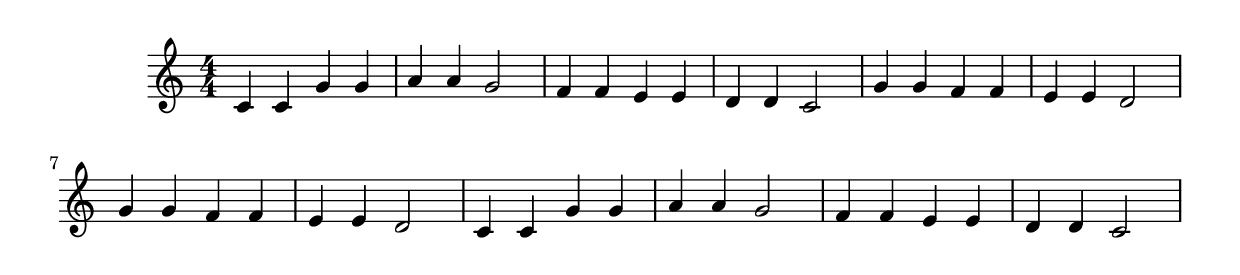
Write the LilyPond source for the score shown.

\include "event-listener.ly"
\score {
  {
    \clef treble
    \numericTimeSignature
    \time 4/4
    c'4 c' g' g' a' a' g'2
    f'4 f' e' e' d' d' c'2
    g'4 g' f' f' e' e' d'2
    g'4 g' f' f' e' e' d'2
    c'4 c' g' g' a' a' g'2
    f'4 f' e' e' d' d' c'2
  }
  \layout { }
  \midi { }
  \version "2.18.2"
}
